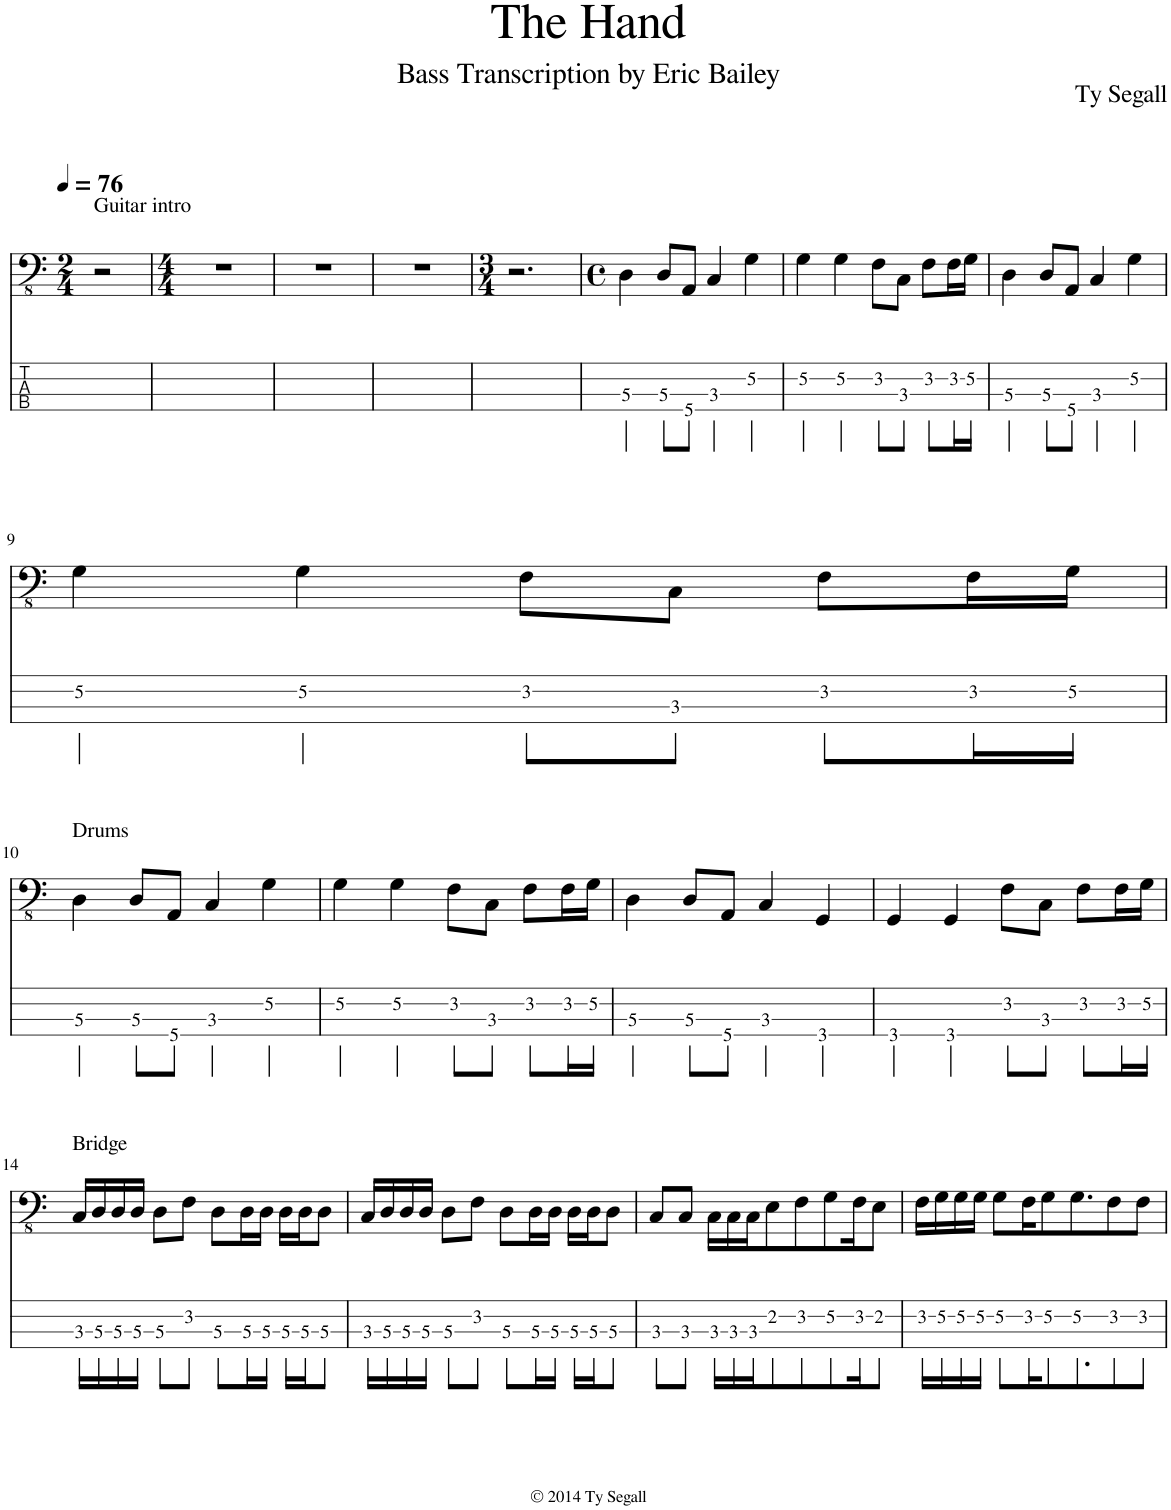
**kern	**kern
*part1	*part1
*staff2	*staff1
*I"Electric Bass	*
*I'Bass	*
*stria4	*
*	*clefFv4
*k[]	*k[]
*M2/4	*M2/4
*MM76	*MM76
=1	=1
!	!LO:TX:a:t=Guitar intro
2r	2r
=2	=2
*M4/4	*M4/4
1r	1r
=3	=3
1r	1r
=4	=4
1r	1r
=5	=5
*M3/4	*M3/4
2.r	2.r
=6	=6
*M4/4	*M4/4
*met(c)	*met(c)
4DD\	4DD\
8DD\L	8DD/L
8AAA\J	8AAA/J
4CC\	4CC/
4GG\	4GG\
=7	=7
4GG\	4GG\
4GG\	4GG\
8FF\L	8FF\L
8CC\J	8CC\J
8FF\L	8FF\L
16FF\L	16FF\L
16GG\JJ	16GG\JJ
=8	=8
4DD\	4DD\
8DD\L	8DD/L
8AAA\J	8AAA/J
4CC\	4CC/
4GG\	4GG\
!!LO:LB:g=z
=9	=9
4GG\	4GG\
4GG\	4GG\
8FF\L	8FF\L
8CC\J	8CC\J
8FF\L	8FF\L
16FF\L	16FF\L
16GG\JJ	16GG\JJ
!!LO:LB:g=z
=10	=10
!	!LO:TX:a:t=Drums
4DD\	4DD\
8DD\L	8DD/L
8AAA\J	8AAA/J
4CC\	4CC/
4GG\	4GG\
=11	=11
4GG\	4GG\
4GG\	4GG\
8FF\L	8FF\L
8CC\J	8CC\J
8FF\L	8FF\L
16FF\L	16FF\L
16GG\JJ	16GG\JJ
=12	=12
4DD\	4DD\
8DD\L	8DD/L
8AAA\J	8AAA/J
4CC\	4CC/
4GGG\	4GGG/
=13	=13
4GGG\	4GGG/
4GGG\	4GGG/
8FF\L	8FF\L
8CC\J	8CC\J
8FF\L	8FF\L
16FF\L	16FF\L
16GG\JJ	16GG\JJ
!!LO:LB:g=z
=14	=14
!	!LO:TX:a:t=Bridge
16CC\LL	16CC/LL
16DD\	16DD/
16DD\	16DD/
16DD\JJ	16DD/JJ
8DD\L	8DD\L
8FF\J	8FF\J
8DD\L	8DD\L
16DD\L	16DD\L
16DD\JJ	16DD\JJ
16DD\LL	16DD\LL
16DD\J	16DD\J
8DD\J	8DD\J
=15	=15
16CC\LL	16CC/LL
16DD\	16DD/
16DD\	16DD/
16DD\JJ	16DD/JJ
8DD\L	8DD\L
8FF\J	8FF\J
8DD\L	8DD\L
16DD\L	16DD\L
16DD\JJ	16DD\JJ
16DD\LL	16DD\LL
16DD\J	16DD\J
8DD\J	8DD\J
=16	=16
8CC\L	8CC/L
8CC\J	8CC/J
16CC\LL	16CC\LL
16CC\	16CC\
16CC\J	16CC\J
8EE\	8EE\
8FF\	8FF\
8GG\	8GG\
16FF\K	16FF\K
8EE\J	8EE\J
=17	=17
16FF\LL	16FF\LL
16GG\	16GG\
16GG\	16GG\
16GG\JJ	16GG\JJ
8GG\L	8GG\L
16FF\K	16FF\K
8GG\	8GG\
8.GG\	8.GG\
8FF\	8FF\
8FF\J	8FF\J
=	=
*-	*-
